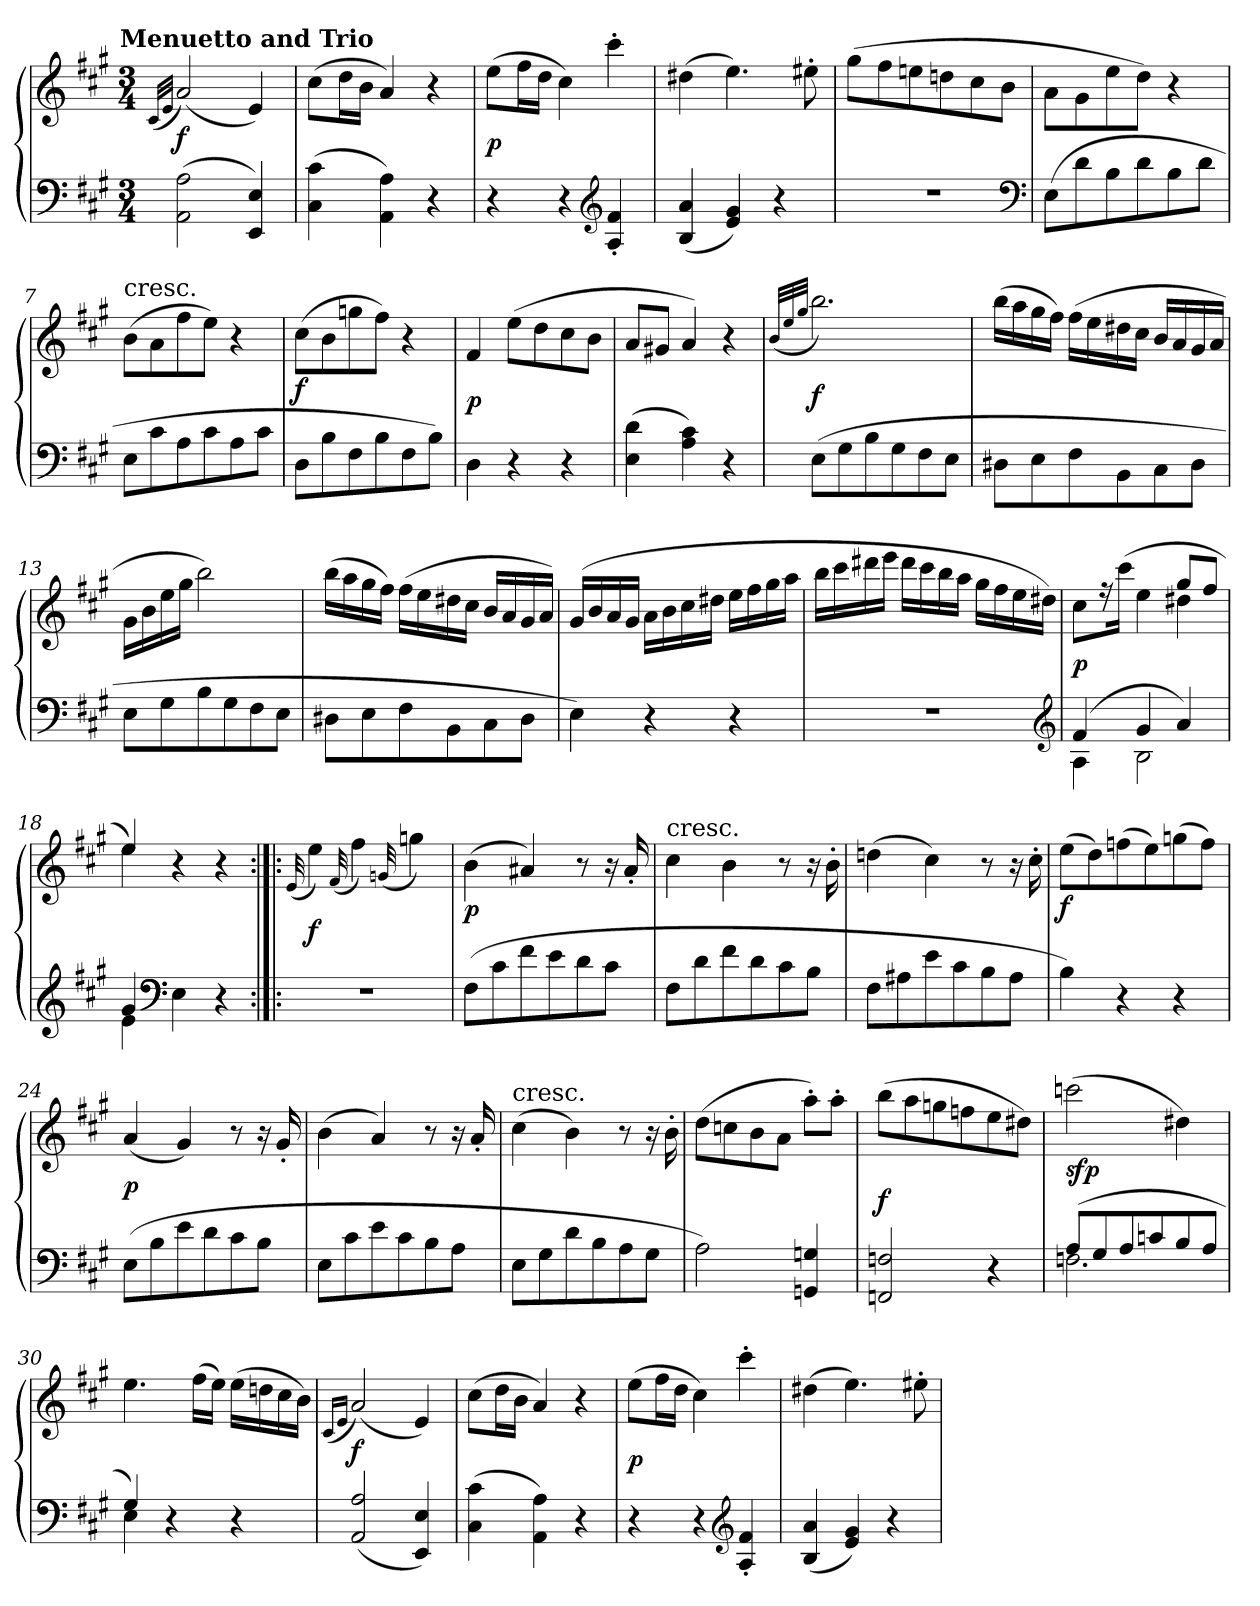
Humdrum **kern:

**kern	**kern	**dynam
*part1	*part1	*part1
*staff2	*staff1	*staff1/2
*clefF4	*clefG2	*
*k[f#c#g#]	*k[f#c#g#]	*
!!LO:TX:omd:t=Menuetto and Trio
*M3/4	*M3/4	*
*MM120	*MM120	*
=1	=1	=1
.	(32qc#LLL	.
.	32qeJJJ	.
(2AA 2A	(2a)	f
4EE 4E)	4e)	.
=2	=2	=2
(4C# 4c#	(8cc#L	.
.	16ddL	.
.	16bJJ	.
4AA 4A)	4a)	.
4r	4r	.
=3	=3	=3
4r	(8eeL	p
.	16ff#L	.
.	16ddJJ	.
4r	4cc#)	.
*clefG2	*	*
4A' 4f#'	4ccc#'	.
=4	=4	=4
(4B 4a	(4dd#X	.
4e 4g#)	4.ee)	.
4r	.	.
.	8ee#X'	.
=5	=5	=5
2.r	(8gg#L	.
.	8ff#	.
.	8een	.
.	8ddn	.
.	8cc#	.
.	8bJ	.
*clefF4	*	*
=6	=6	=6
(8EL	8aL	.
8d	8g#	.
8B	8ee	.
8d	8ddJ)	.
8B	4r	.
8dJ	.	.
=7	=7	=7
!	!LO:TX:t=cresc.	!
8EL	(8bL	.
8c#	8a	.
8A	8ff#	.
8c#	8eeJ)	.
8A	4r	.
8c#J	.	.
=8	=8	=8
8DL	(8cc#L	f
8B	8b	.
8F#	8ggn	.
8B	8ff#J)	.
8F#	4r	.
8BJ)	.	.
=9	=9	=9
4D	4f#	p
4r	(8eeL	.
.	8dd	.
4r	8cc#	.
.	8bJ	.
=10	=10	=10
(4E 4d	8aL	.
.	8g#XJ	.
4A 4c#)	4a)	.
4r	4r	.
=11	=11	=11
.	(>32qbLLL	.
.	32qee	.
.	32qgg#JJJ	.
(8EL	2.bb)	f
8G#	.	.
8B	.	.
8G#	.	.
8F#	.	.
8EJ	.	.
=12	=12	=12
8D#XL	(16bbLL	.
.	16aa	.
8E	16gg#	.
.	16ff#JJ)	.
8F#	(16ff#LL	.
.	16ee	.
8BB	16dd#X	.
.	16cc#JJ	.
8C#	16bLL	.
.	16a	.
8D#J	16g#	.
.	16aJJ	.
=13	=13	=13
8EL	16g#LL	.
.	16b	.
8G#	16ee	.
.	16gg#JJ	.
8B	2bb)	.
8G#	.	.
8F#	.	.
8EJ	.	.
=14	=14	=14
8D#XL	(16bbLL	.
.	16aa	.
8E	16gg#	.
.	16ff#JJ)	.
8F#	(16ff#LL	.
.	16ee	.
8BB	16dd#X	.
.	16cc#JJ	.
8C#	16bLL	.
.	16a	.
8D#J	16g#	.
.	16aJJ)	.
=15	=15	=15
4E)	(16g#LL	.
.	16b	.
.	16a	.
.	16g#JJ	.
4r	16aLL	.
.	16b	.
.	16cc#	.
.	16dd#XJJ	.
4r	16eeLL	.
.	16ff#	.
.	16gg#	.
.	16aaJJ	.
=16	=16	=16
2.r	16bbLL	.
.	16ccc#	.
.	16ddd#X	.
.	16eeeJJ	.
.	16ddd#LL	.
.	16ccc#	.
.	16bb	.
.	16aaJJ	.
.	16gg#LL	.
.	16ff#	.
.	16ee	.
.	16dd#XJJ)	.
*clefG2	*	*
=17	=17	=17
*^	*^	*
(4f#	4A	2ryy	8cc#L	p
.	.	.	16r	.
.	.	.	(16ccc#Jk	.
4g#	2B	.	4ee	.
4a)	.	8gg#L	4dd#X	.
.	.	8ff#J	.	.
=18	=18	=18	=18	=18
4g#	4e	4ee	4ee)	.
*clefF4	*	*	*	*
2ryy	4E	2ryy	4r	.
.	4r	.	4r	.
*v	*v	*	*	*
*	*v	*v	*
=19:|!|:	=19:|!|:	=19:|!|:
.	(32qqe	.
2.r	4ee)	f
.	(32qqf#	.
.	4ff#)	.
.	(32qqgn	.
.	4ggn)	.
=20	=20	=20
(8F#L	(4b	p
8c#	.	.
8f#	4a#X)	.
8e	.	.
8d	8r	.
8c#J	16r	.
.	16a#'	.
=21	=21	=21
!	!LO:TX:t=cresc.	!
8F#L	4cc#	.
8d	.	.
8f#	4b	.
8d	.	.
8c#	8r	.
8BJ	16r	.
.	16b'	.
=22	=22	=22
8F#L	(4ddn	.
8A#X	.	.
8e	4cc#)	.
8c#	.	.
8B	8r	.
8A#J	16r	.
.	16cc#'	.
=23	=23	=23
4B)	(8eeL	f
.	8dd)	.
4r	(8ffn	.
.	8ee)	.
4r	(8ggn	.
.	8ffJ)	.
=24	=24	=24
(8EL	(4a	p
8B	.	.
8e	4g#)	.
8d	.	.
8c#	8r	.
8BJ	16r	.
.	16g#'	.
=25	=25	=25
8EL	(4b	.
8c#	.	.
8e	4a)	.
8c#	.	.
8B	8r	.
8AJ	16r	.
.	16a'	.
=26	=26	=26
!	!LO:TX:t=cresc.	!
8EL	(4cc#	.
8G#	.	.
8d	4b)	.
8B	.	.
8A	8r	.
8G#J	16r	.
.	16b'	.
=27	=27	=27
2A)	(8ddL	.
.	8ccn	.
.	8b	.
.	8aJ	.
4GGn 4Gn	8aa'L)	.
.	8aa'J	.
=28	=28	=28
2FFn 2Fn	(8bbL	f
.	8aa	.
.	8ggn	.
.	8ffn	.
4r	8ee	.
.	8dd#XJ)	.
=29	=29	=29
*^	*	*
(8AL	2.Fn	(2cccn	sfp
8G#	.	.	.
8A	.	.	.
8cn	.	.	.
8B	.	4dd#X)	.
8AJ	.	.	.
=30	=30	=30	=30
4G#)	4E	4.ee	.
2ryy	4r	.	.
.	.	(16ff#LL	.
.	.	16eeJJ)	.
.	4r	(16eeLL	.
.	.	16ddn	.
.	.	16cc#	.
.	.	16bJJ)	.
*v	*v	*	*
=31	=31	=31
.	(16qc#LL	.
.	16qeJJ	.
(2AA/ 2A/	(2a)	f
4EE 4E)	4e)	.
=32	=32	=32
(4C# 4c#	(8cc#L	.
.	16ddL	.
.	16bJJ	.
4AA 4A)	4a)	.
4r	4r	.
=33	=33	=33
4r	(8eeL	p
.	16ff#L	.
.	16ddJJ	.
4r	4cc#)	.
*clefG2	*	*
4A' 4f#'	4ccc#'	.
=34	=34	=34
(4B 4a	(4dd#X	.
4e 4g#)	4.ee)	.
4r	.	.
.	8ee#X'	.
=	=	=
*-	*-	*-
